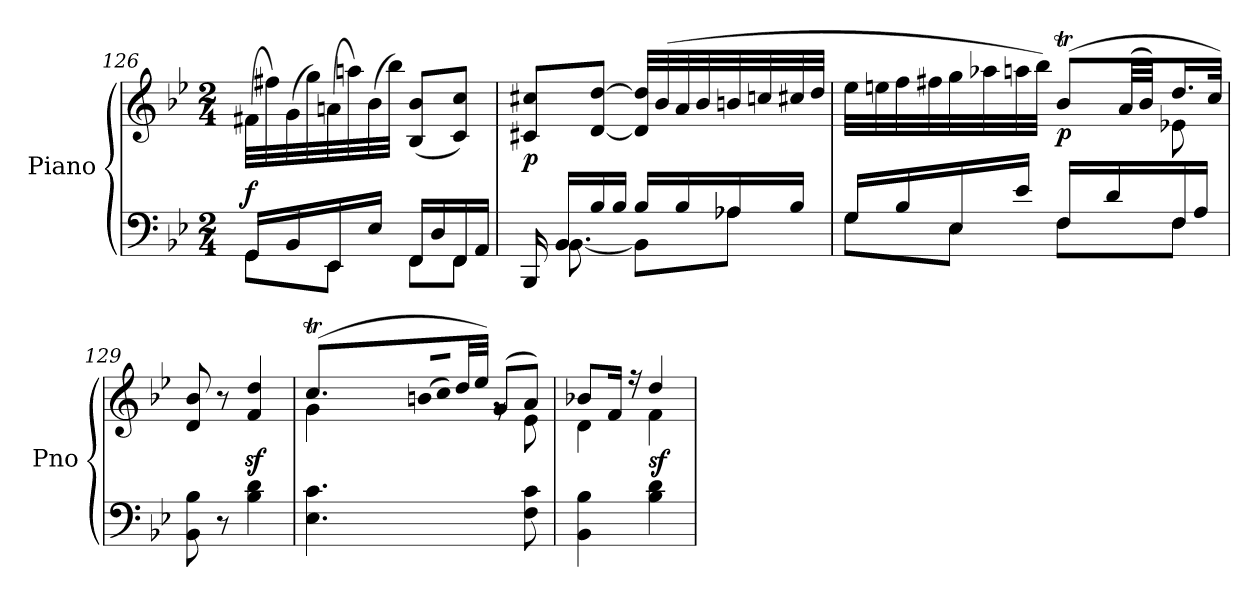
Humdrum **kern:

**kern	**kern	**dynam
*part1	*part1	*part1
*staff2	*staff1	*staff1/2
*I"Piano	*	*
*I'Pno	*	*
*clefF4	*clefG2	*
*k[b-e-]	*k[b-e-]	*
*M2/4	*M2/4	*
=126	=126	=126
*^	*	*
!	!	!	!LO:DY:a=2
16GG/LL	8GG\L	(32f#X\LLL	f
.	.	32ff#X\)	.
16BB-/	.	(32g\	.
.	.	32gg\)	.
16EE-/	8EE-\J	(32an\	.
.	.	32aan\)	.
16E-/JJ	.	(32b-\	.
.	.	32bb-\JJJ)	.
16FF/LL	8FF\L	(8B-/ 8b-/L	.
16D/	.	.	.
16FF/	8FF\J	8c/ 8cc/J)	.
16AA/JJ	.	.	.
!!LO:LB:g=z
=127	=127	=127	=127
!	!	!	!LO:DY:b
16BBB-/	16ryy	8c#X/ 8cc#X/L	p
16BB-/LL	[8.BB-\	.	.
16B-/	.	[8d/ [8dd/J	.
16B-/JJ	.	.	.
16B-/LL	8BB-\L]	32d/] 32dd/]LLL	.
!	!	!	!LO:DY:b
.	.	(>32b-/	other-dynamics
16B-/	.	32a/	.
.	.	32b-/	.
16A-X/	8A-X\J	32bn/	.
.	.	32ccn/	.
16B-/JJ	.	32cc#X/	.
.	.	32dd/JJJ	.
=128	=128	=128	=128
*	*	*^	*
*	*	*	*^	*
16G/LL	8G\L	32ee-\LLL	4.ryy	4ryy	.
.	.	32een\	.	.	.
16B-/	.	32ff\	.	.	.
.	.	32ff#X\	.	.	.
16E-/	8E-\J	32gg\	.	.	.
.	.	32aa-X\	.	.	.
16e-/JJ	.	32aan\	.	.	.
.	.	32bb-\JJJ)	.	.	.
*	*	*	*	*Xtuplet	*
!	!	!	!	!	!LO:DY:b
16F/LL	8F\L	(>8b-T/L	.	40ryy	p
.	.	.	.	40ccyy	.
.	.	.	.	40b-yy	.
16d/	.	.	.	.	.
.	.	.	.	(40a/LL	.
.	.	.	.	40b-/JJ)	.
16F/	8F\J	16.dd/L	8e-X\	8ryy	.
16A/JJ	.	.	.	.	.
.	.	32cc/JJk)	.	.	.
*v	*v	*	*	*	*
*	*v	*v	*v	*
=129	=129	=129
8BB-\ 8B-\	8d/ 8b-/	.
8r	8r	.
4B-\ 4d\	4f/z< 4dd/z<	.
!!LO:LB:g=z
=130	=130	=130
*	*^	*
*	*	*^	*
!	!	!	!LO:N:vis=64%9	!
4.E-\ 4.c\	(>8.ccT/L	4g\	40ryy	.
.	.	.	640ryy	.
!	!	!	!LO:N:vis=16	!
.	.	.	640%17ddyy	.
!	!	!	!LO:N:vis=16	!
.	.	.	640%17ccyy	.
!	!	!	!LO:N:vis=16	!
.	.	.	640%17ddyy	.
!	!	!	!LO:N:vis=16	!
.	.	.	640%17ccyy	.
!	!	!	!LO:N:vis=16	!
.	.	.	(640%17bn/LL	.
!	!	!	!LO:N:vis=16	!
.	.	.	640%17cc/JJ)	.
.	.	.	640%201ryy	.
.	32dd/LL	.	.	.
.	32ee-/JJJ)	.	.	.
.	(>8g/L	8rg	.	.
8F\ 8c\	8a/J)	8e-\	.	.
*	*	*v	*v	*
=131	=131	=131	=131
4BB-\ 4B-\	8b-X/L	4d\	.
.	16f/Jk	.	.
.	16r	.	.
!	!	!	!LO:DY:b
4B-\ 4d\	4dd/	4f\	sf
*	*v	*v	*
=	=	=
*-	*-	*-
